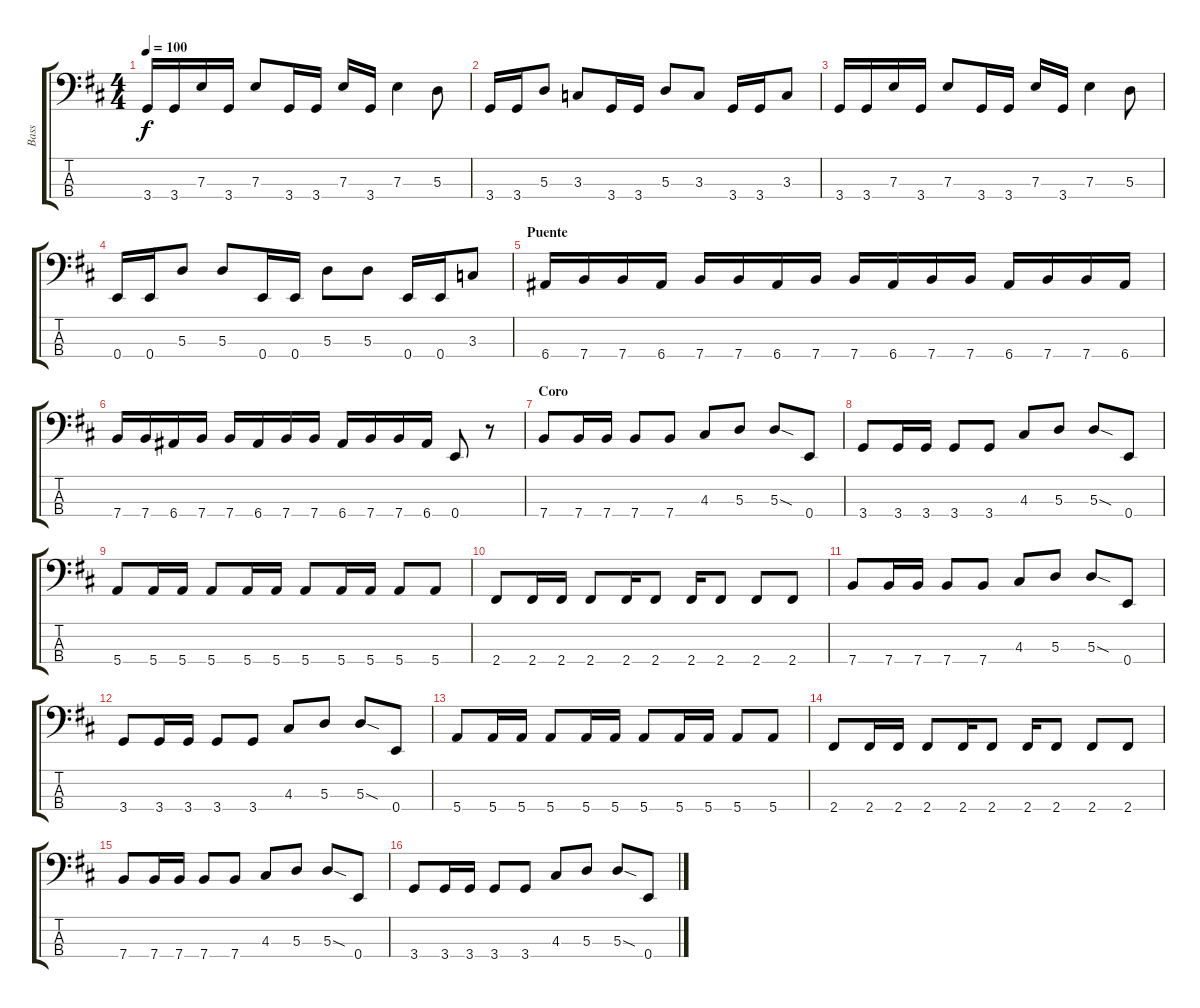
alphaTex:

\track ("Bass" "Bass") {instrument slapbass1}
\staff {score tabs}
\tuning (G2 D2 A1 E1) {hide}
\ts (4 4)
\tempo 100
\clef f4
\ks d
3.4.16{dy f} 3.4.16 7.3.16 3.4.16 7.3.8 3.4.16 3.4.16 7.3.16 3.4.16 7.3.4 5.3.8 |
3.4.16 3.4.16 5.3.8 3.3.8 3.4.16 3.4.16 5.3.8 3.3.8 3.4.16 3.4.16 3.3.8 |
3.4.16 3.4.16 7.3.16 3.4.16 7.3.8 3.4.16 3.4.16 7.3.16 3.4.16 7.3.4 5.3.8 |
0.4.16 0.4.16 5.3.8 5.3.8 0.4.16 0.4.16 5.3.8 5.3.8 0.4.16 0.4.16 3.3.8 |
\section ("" "Puente")
6.4.16 7.4.16 7.4.16 6.4.16 7.4.16 7.4.16 6.4.16 7.4.16 7.4.16 6.4.16 7.4.16 7.4.16 6.4.16 7.4.16 7.4.16 6.4.16 |
7.4.16 7.4.16 6.4.16 7.4.16 7.4.16 6.4.16 7.4.16 7.4.16 6.4.16 7.4.16 7.4.16 6.4.16 0.4.8 r.8 |
\section ("" "Coro")
7.4.8 7.4.16 7.4.16 7.4.8 7.4.8 4.3.8 5.3.8 5.3{sod}.8 0.4.8 |
3.4.8 3.4.16 3.4.16 3.4.8 3.4.8 4.3.8 5.3.8 5.3{sod}.8 0.4.8 |
5.4.8 5.4.16 5.4.16 5.4.8 5.4.16 5.4.16 5.4.8 5.4.16 5.4.16 5.4.8 5.4.8 |
2.4.8 2.4.16 2.4.16 2.4.8 2.4.16 2.4.8 2.4.16 2.4.8 2.4.8 2.4.8 |
7.4.8 7.4.16 7.4.16 7.4.8 7.4.8 4.3.8 5.3.8 5.3{sod}.8 0.4.8 |
3.4.8 3.4.16 3.4.16 3.4.8 3.4.8 4.3.8 5.3.8 5.3{sod}.8 0.4.8 |
5.4.8 5.4.16 5.4.16 5.4.8 5.4.16 5.4.16 5.4.8 5.4.16 5.4.16 5.4.8 5.4.8 |
2.4.8 2.4.16 2.4.16 2.4.8 2.4.16 2.4.8 2.4.16 2.4.8 2.4.8 2.4.8 |
7.4.8 7.4.16 7.4.16 7.4.8 7.4.8 4.3.8 5.3.8 5.3{sod}.8 0.4.8 |
3.4.8 3.4.16 3.4.16 3.4.8 3.4.8 4.3.8 5.3.8 5.3{sod}.8 0.4.8
